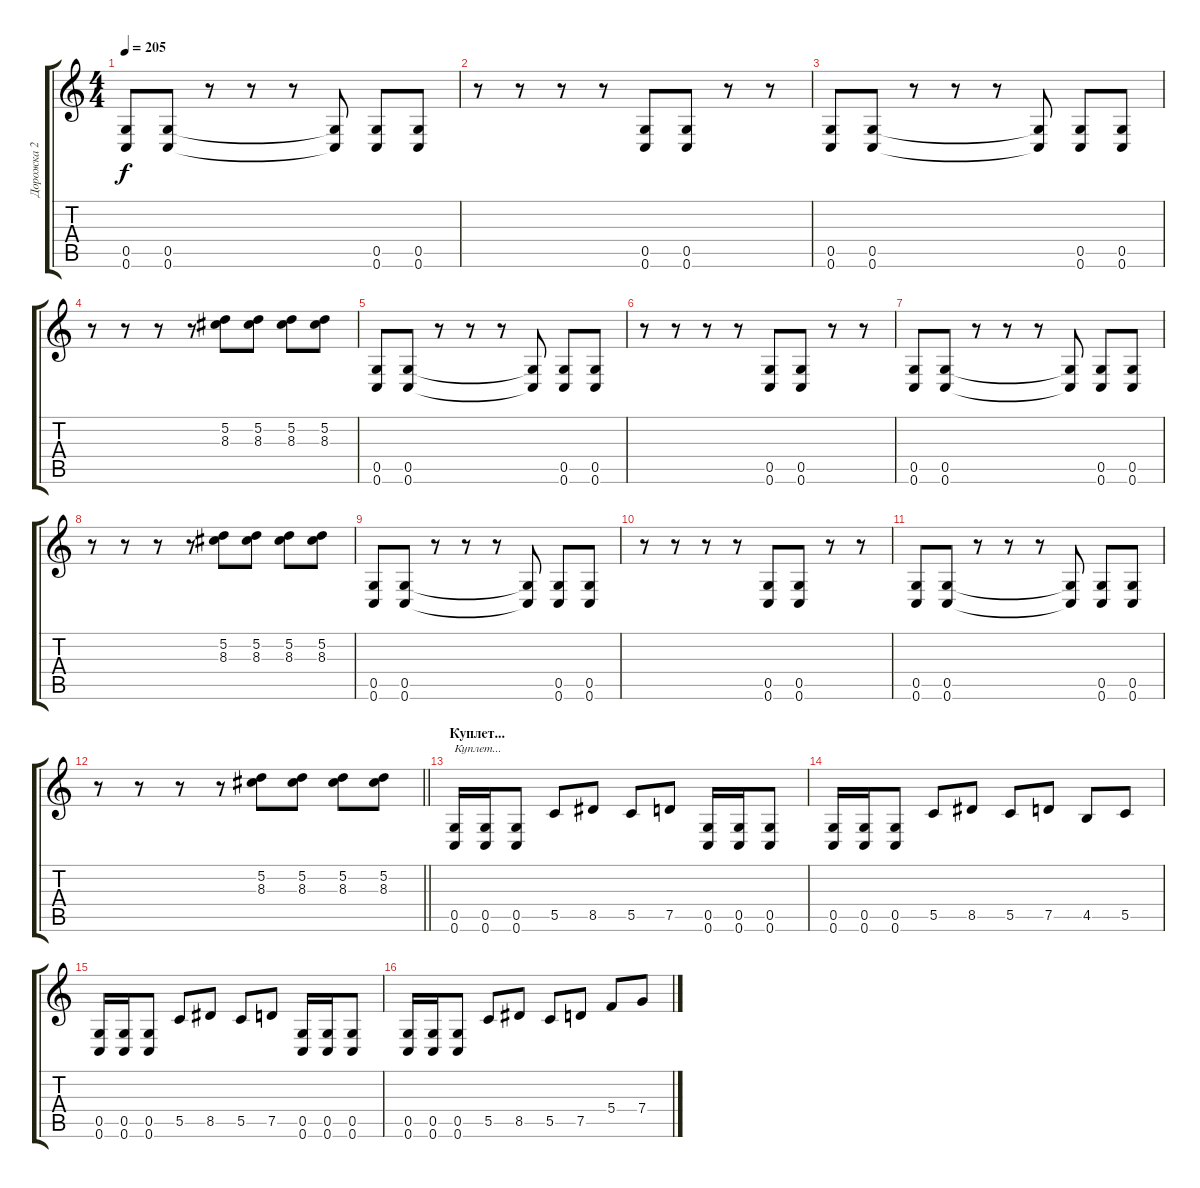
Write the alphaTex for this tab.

\track ("Дорожка 2" "Дорожка 2") {instrument distortionguitar}
\staff {score tabs}
\tuning (D4 A3 F3 C3 G2 C2) {hide}
\ts (4 4)
\tempo 205
\clef g2
\ks c
(0.5 0.6).8{dy f} (0.5 0.6).8 r.8 r.8 r.8 (0.5{t} 0.6{t}).8 (0.5 0.6).8 (0.5 0.6).8 |
r.8 r.8 r.8 r.8 (0.5 0.6).8 (0.5 0.6).8 r.8 r.8 |
(0.5 0.6).8 (0.5 0.6).8 r.8 r.8 r.8 (0.5{t} 0.6{t}).8 (0.5 0.6).8 (0.5 0.6).8 |
r.8 r.8 r.8 r.8 (5.2 8.3).8 (5.2 8.3).8 (5.2 8.3).8 (5.2 8.3).8 |
(0.5 0.6).8 (0.5 0.6).8 r.8 r.8 r.8 (0.5{t} 0.6{t}).8 (0.5 0.6).8 (0.5 0.6).8 |
r.8 r.8 r.8 r.8 (0.5 0.6).8 (0.5 0.6).8 r.8 r.8 |
(0.5 0.6).8 (0.5 0.6).8 r.8 r.8 r.8 (0.5{t} 0.6{t}).8 (0.5 0.6).8 (0.5 0.6).8 |
r.8 r.8 r.8 r.8 (5.2 8.3).8 (5.2 8.3).8 (5.2 8.3).8 (5.2 8.3).8 |
(0.5 0.6).8 (0.5 0.6).8 r.8 r.8 r.8 (0.5{t} 0.6{t}).8 (0.5 0.6).8 (0.5 0.6).8 |
r.8 r.8 r.8 r.8 (0.5 0.6).8 (0.5 0.6).8 r.8 r.8 |
(0.5 0.6).8 (0.5 0.6).8 r.8 r.8 r.8 (0.5{t} 0.6{t}).8 (0.5 0.6).8 (0.5 0.6).8 |
\barLineRight lightlight
r.8 r.8 r.8 r.8 (5.2 8.3).8 (5.2 8.3).8 (5.2 8.3).8 (5.2 8.3).8 |
\section ("" "Куплет...")
(0.5 0.6).16{txt "Куплет..."} (0.5 0.6).16 (0.5 0.6).8 5.5.8 8.5.8 5.5.8 7.5.8 (0.5 0.6).16 (0.5 0.6).16 (0.5 0.6).8 |
(0.5 0.6).16 (0.5 0.6).16 (0.5 0.6).8 5.5.8 8.5.8 5.5.8 7.5.8 4.5.8 5.5.8 |
(0.5 0.6).16 (0.5 0.6).16 (0.5 0.6).8 5.5.8 8.5.8 5.5.8 7.5.8 (0.5 0.6).16 (0.5 0.6).16 (0.5 0.6).8 |
(0.5 0.6).16 (0.5 0.6).16 (0.5 0.6).8 5.5.8 8.5.8 5.5.8 7.5.8 5.4.8 7.4.8
